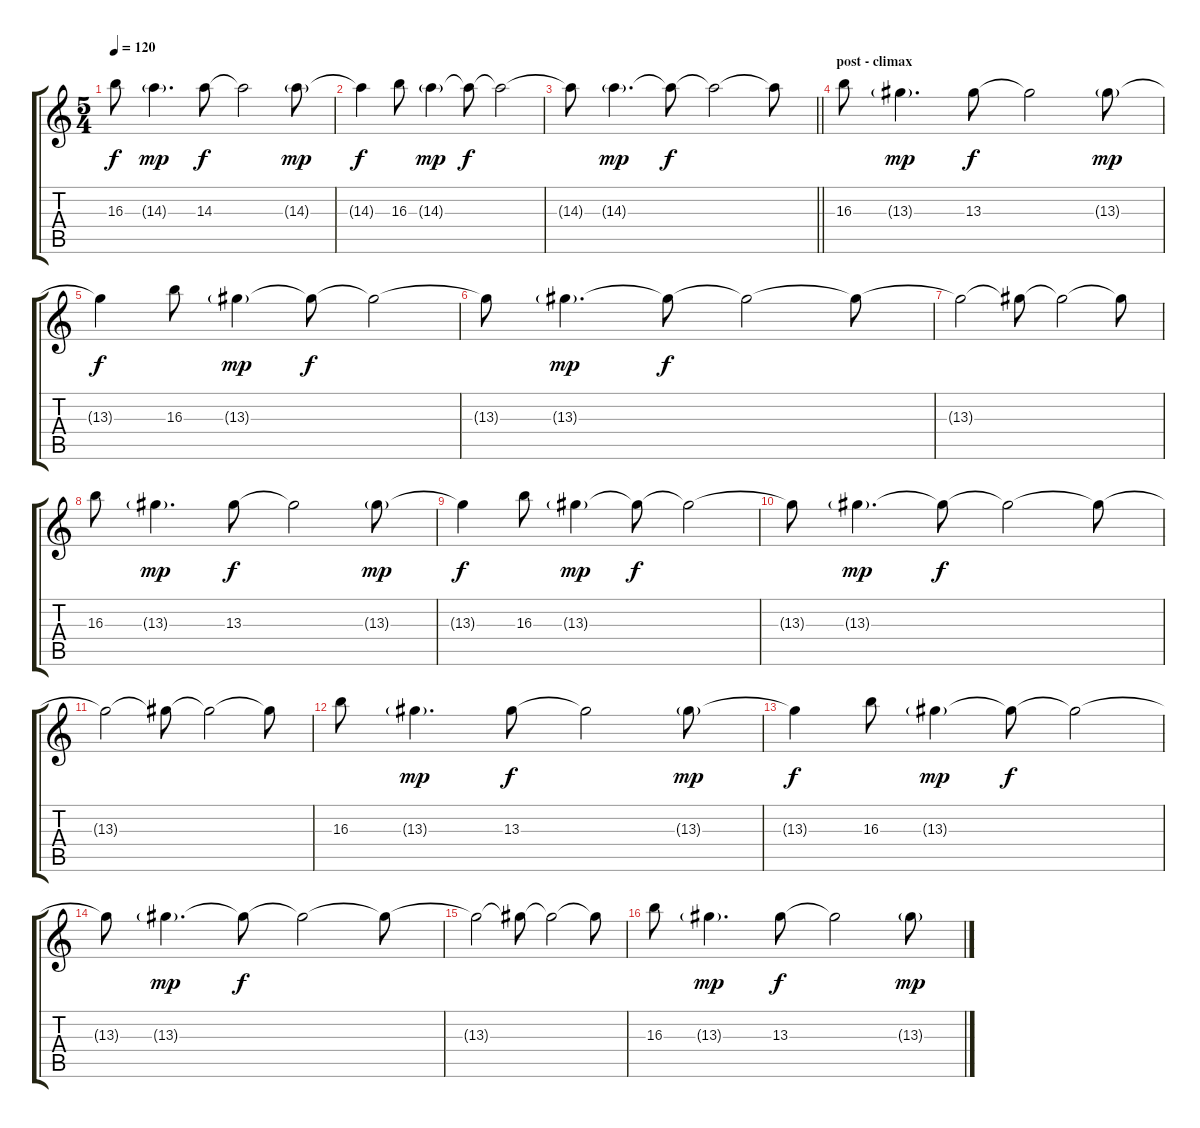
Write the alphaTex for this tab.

\track "" {instrument electricguitarclean}
\staff {score tabs}
\tuning (E4 B3 G3 D3 A2 E2) {hide}
\ts (5 4)
\tempo 120
\clef g2
\ks c
16.3.8{dy f} 14.3{g}.4{d dy mp} 14.3.8{dy f} 14.3{t}.2 14.3{g}.8{dy mp} |
14.3{t}.4{dy f} 16.3.8 14.3{g}.4{dy mp} 14.3{t}.8{dy f} 14.3{t}.2 |
\barLineRight lightlight
14.3{t}.8 14.3{g}.4{d dy mp} 14.3{t}.8{dy f} 14.3{t}.2 14.3{t}.8 |
\section ("" "post - climax")
16.3.8 13.3{g}.4{d dy mp} 13.3.8{dy f} 13.3{t}.2 13.3{g}.8{dy mp} |
13.3{t}.4{dy f} 16.3.8 13.3{g}.4{dy mp} 13.3{t}.8{dy f} 13.3{t}.2 |
13.3{t}.8 13.3{g}.4{d dy mp} 13.3{t}.8{dy f} 13.3{t}.2 13.3{t}.8 |
13.3{t}.2 13.3{t}.8 13.3{t}.2 13.3{t}.8 |
16.3.8 13.3{g}.4{d dy mp} 13.3.8{dy f} 13.3{t}.2 13.3{g}.8{dy mp} |
13.3{t}.4{dy f} 16.3.8 13.3{g}.4{dy mp} 13.3{t}.8{dy f} 13.3{t}.2 |
13.3{t}.8 13.3{g}.4{d dy mp} 13.3{t}.8{dy f} 13.3{t}.2 13.3{t}.8 |
13.3{t}.2 13.3{t}.8 13.3{t}.2 13.3{t}.8 |
16.3.8 13.3{g}.4{d dy mp} 13.3.8{dy f} 13.3{t}.2 13.3{g}.8{dy mp} |
13.3{t}.4{dy f} 16.3.8 13.3{g}.4{dy mp} 13.3{t}.8{dy f} 13.3{t}.2 |
13.3{t}.8 13.3{g}.4{d dy mp} 13.3{t}.8{dy f} 13.3{t}.2 13.3{t}.8 |
13.3{t}.2 13.3{t}.8 13.3{t}.2 13.3{t}.8 |
16.3.8 13.3{g}.4{d dy mp} 13.3.8{dy f} 13.3{t}.2 13.3{g}.8{dy mp}
